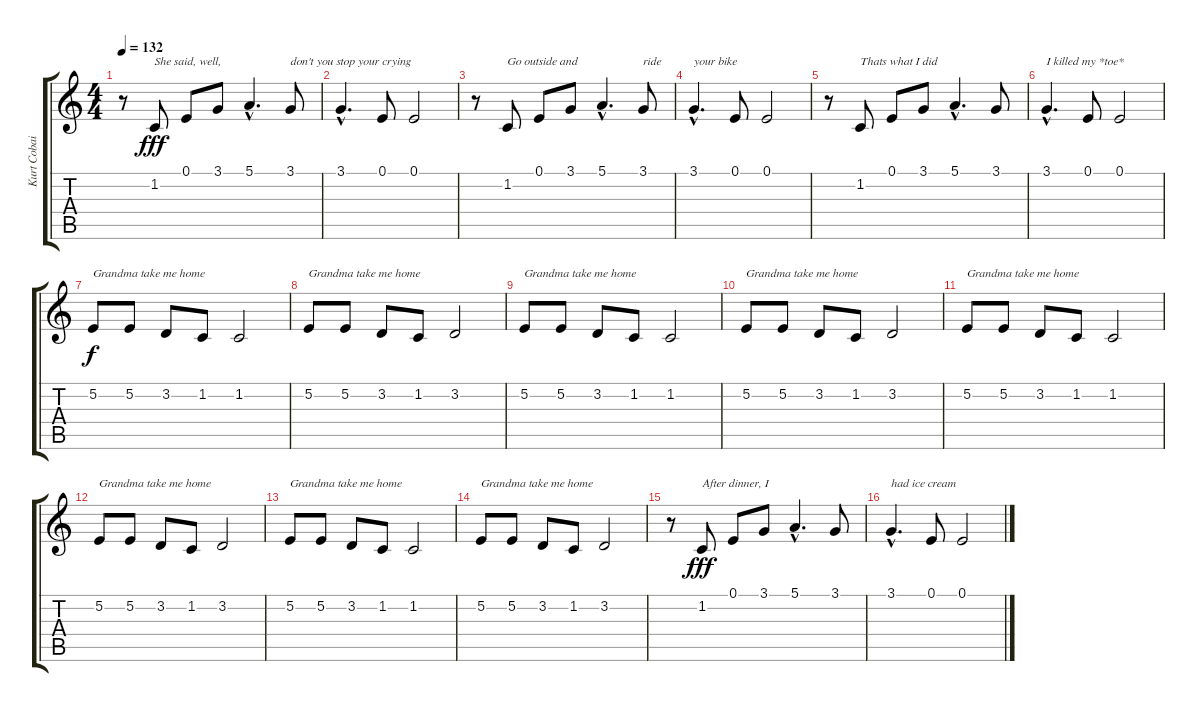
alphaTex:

\track ("Kurt Cobain - Vocals" "Kurt Cobai") {instrument drawbarorgan}
\staff {score tabs}
\tuning (E4 B3 G3 D3 A2 E2) {hide}
\ts (4 4)
\tempo 132
\clef g2
\ks c
r.8{dy fff} 1.2.8{txt "She said, well,"} 0.1.8 3.1.8 5.1{hac}.4{d} 3.1.8{txt "don't you stop your crying"} |
3.1{hac}.4{d} 0.1.8 0.1.2 |
r.8 1.2.8{txt "Go outside and"} 0.1.8 3.1.8 5.1{hac}.4{d} 3.1.8{txt "ride"} |
3.1{hac}.4{d txt "your bike"} 0.1.8 0.1.2 |
r.8 1.2.8{txt "Thats what I did"} 0.1.8 3.1.8 5.1{hac}.4{d} 3.1.8 |
3.1{hac}.4{d txt "I killed my *toe*"} 0.1.8 0.1.2 |
5.2.8{txt "Grandma take me home" dy f} 5.2.8 3.2.8 1.2.8 1.2.2 |
5.2.8{txt "Grandma take me home"} 5.2.8 3.2.8 1.2.8 3.2.2 |
5.2.8{txt "Grandma take me home"} 5.2.8 3.2.8 1.2.8 1.2.2 |
5.2.8{txt "Grandma take me home"} 5.2.8 3.2.8 1.2.8 3.2.2 |
5.2.8{txt "Grandma take me home"} 5.2.8 3.2.8 1.2.8 1.2.2 |
5.2.8{txt "Grandma take me home"} 5.2.8 3.2.8 1.2.8 3.2.2 |
5.2.8{txt "Grandma take me home"} 5.2.8 3.2.8 1.2.8 1.2.2 |
5.2.8{txt "Grandma take me home"} 5.2.8 3.2.8 1.2.8 3.2.2 |
r.8 1.2.8{txt "After dinner, I" dy fff} 0.1.8 3.1.8 5.1{hac}.4{d} 3.1.8 |
3.1{hac}.4{d txt "had ice cream"} 0.1.8 0.1.2
